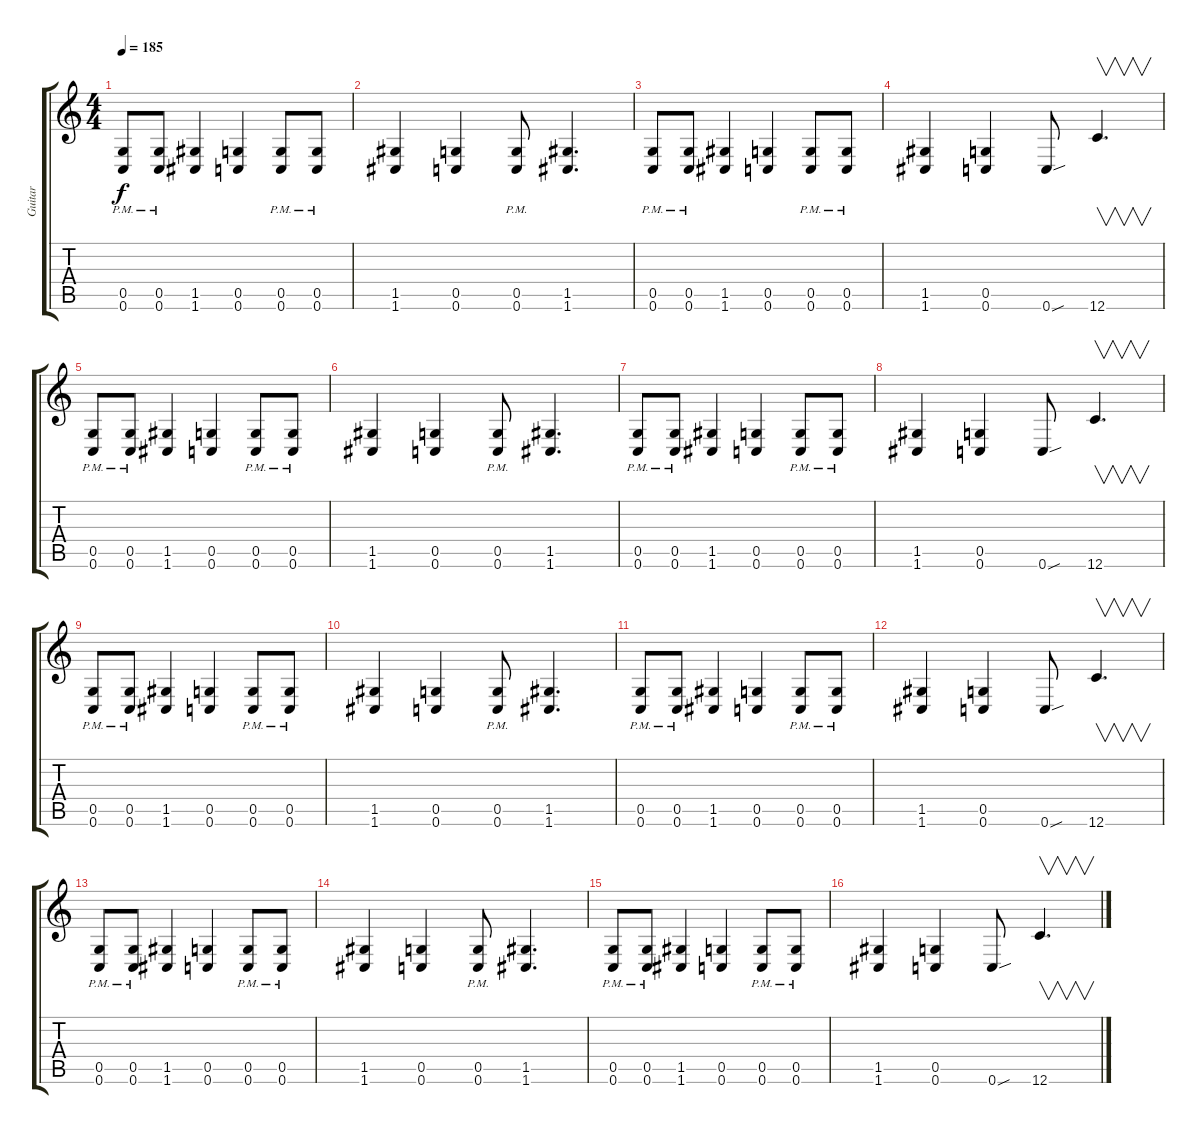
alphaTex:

\track ("Guitar" "Guitar") {instrument overdrivenguitar}
\staff {score tabs}
\tuning (D4 A3 F3 C3 G2 C2) {hide}
\ts (4 4)
\tempo 185
\clef g2
\ks c
(0.5{pm} 0.6{pm}).8{dy f} (0.5{pm} 0.6{pm}).8 (1.5 1.6).4 (0.5 0.6).4 (0.5{pm} 0.6{pm}).8 (0.5{pm} 0.6{pm}).8 |
(1.5 1.6).4 (0.5 0.6).4 (0.5{pm} 0.6{pm}).8 (1.5 1.6).4{d} |
(0.5{pm} 0.6{pm}).8 (0.5{pm} 0.6{pm}).8 (1.5 1.6).4 (0.5 0.6).4 (0.5{pm} 0.6{pm}).8 (0.5{pm} 0.6{pm}).8 |
(1.5 1.6).4 (0.5 0.6).4 0.6{sou}.8 12.6.4{v d} |
(0.5{pm} 0.6{pm}).8 (0.5{pm} 0.6{pm}).8 (1.5 1.6).4 (0.5 0.6).4 (0.5{pm} 0.6{pm}).8 (0.5{pm} 0.6{pm}).8 |
(1.5 1.6).4 (0.5 0.6).4 (0.5{pm} 0.6{pm}).8 (1.5 1.6).4{d} |
(0.5{pm} 0.6{pm}).8 (0.5{pm} 0.6{pm}).8 (1.5 1.6).4 (0.5 0.6).4 (0.5{pm} 0.6{pm}).8 (0.5{pm} 0.6{pm}).8 |
(1.5 1.6).4 (0.5 0.6).4 0.6{sou}.8 12.6.4{v d} |
(0.5{pm} 0.6{pm}).8 (0.5{pm} 0.6{pm}).8 (1.5 1.6).4 (0.5 0.6).4 (0.5{pm} 0.6{pm}).8 (0.5{pm} 0.6{pm}).8 |
(1.5 1.6).4 (0.5 0.6).4 (0.5{pm} 0.6{pm}).8 (1.5 1.6).4{d} |
(0.5{pm} 0.6{pm}).8 (0.5{pm} 0.6{pm}).8 (1.5 1.6).4 (0.5 0.6).4 (0.5{pm} 0.6{pm}).8 (0.5{pm} 0.6{pm}).8 |
(1.5 1.6).4 (0.5 0.6).4 0.6{sou}.8 12.6.4{v d} |
(0.5{pm} 0.6{pm}).8 (0.5{pm} 0.6{pm}).8 (1.5 1.6).4 (0.5 0.6).4 (0.5{pm} 0.6{pm}).8 (0.5{pm} 0.6{pm}).8 |
(1.5 1.6).4 (0.5 0.6).4 (0.5{pm} 0.6{pm}).8 (1.5 1.6).4{d} |
(0.5{pm} 0.6{pm}).8 (0.5{pm} 0.6{pm}).8 (1.5 1.6).4 (0.5 0.6).4 (0.5{pm} 0.6{pm}).8 (0.5{pm} 0.6{pm}).8 |
(1.5 1.6).4 (0.5 0.6).4 0.6{sou}.8 12.6.4{v d}
